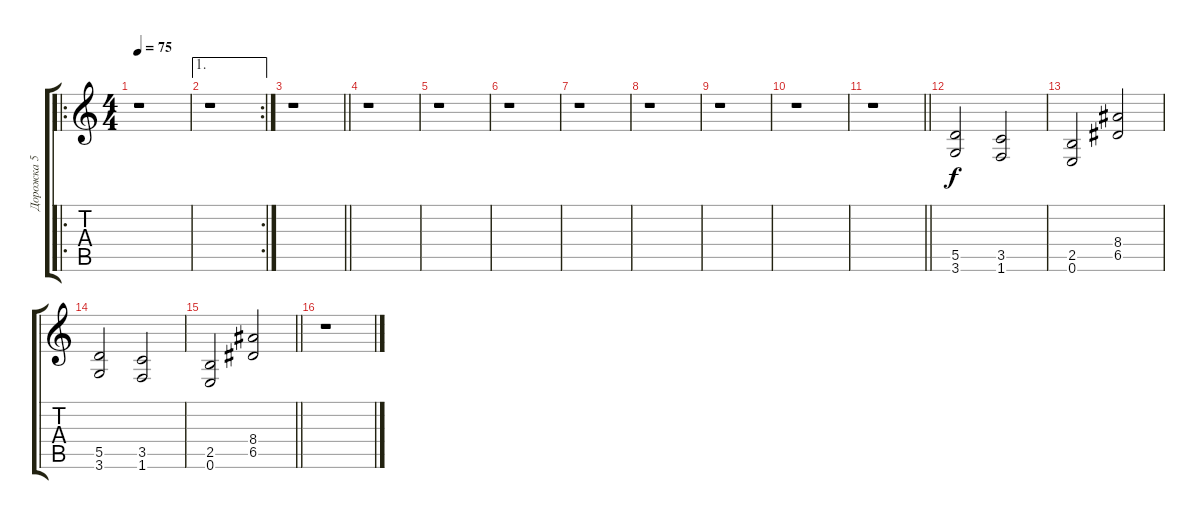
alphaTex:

\track ("Дорожка 5" "Дорожка 5") {instrument distortionguitar}
\staff {score tabs}
\tuning (E4 B3 G3 D3 A2 E2) {hide}
\ro
\ts (4 4)
\tempo 75
\clef g2
\ks c
r.1{dy f} |
\ae 1
\rc 2
r.1 |
\barLineRight lightlight
r.1 |
r.1 |
r.1 |
r.1 |
r.1 |
r.1 |
r.1 |
r.1 |
\barLineRight lightlight
r.1 |
(5.5 3.6).2 (3.5 1.6).2 |
(2.5 0.6).2 (8.4 6.5).2 |
(5.5 3.6).2 (3.5 1.6).2 |
\barLineRight lightlight
(2.5 0.6).2 (8.4 6.5).2 |
r.1
